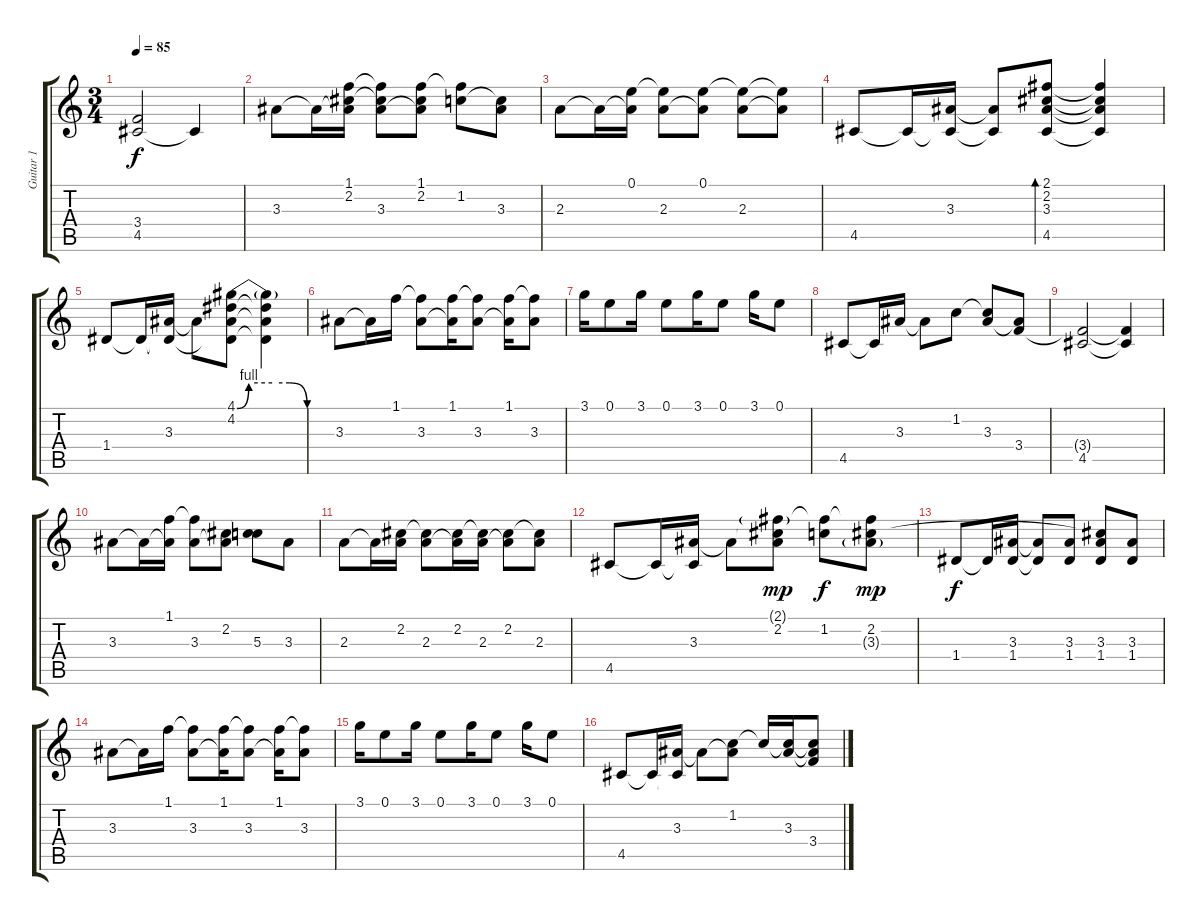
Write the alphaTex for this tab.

\track ("Guitar 1" "Guitar 1") {instrument distortionguitar}
\staff {score tabs}
\tuning (E4 B3 G3 D3 A2 Db2) {hide}
\ts (3 4)
\tempo 85
\clef g2
\ks c
(3.4{t} 4.5).2{dy f} 4.5{t}.4 |
3.3.8{instrument acousticguitarsteel} 3.3{t}.16 (1.1 2.2 3.3{t}).16{instrument acousticguitarsteel} (1.1{t} 2.2{t} 3.3).8 (1.1 2.2 3.3{t}).8 (1.1{t} 1.2).8 (1.2{t} 3.3).8 |
2.3.8{instrument acousticguitarsteel} 2.3{t}.16 (0.1 2.3{t}).16{instrument acousticguitarsteel} (0.1{t} 2.3).8 (0.1 2.3{t}).8 (0.1{t} 2.3).8 (0.1{t} 2.3{t}).8 |
4.5.8{instrument acousticguitarsteel} 4.5{t}.16 (3.3 4.5{t}).16{instrument acousticguitarsteel} (3.3{t} 4.5{t}).8 (2.1 2.2 3.3 4.5).8{bd 120} (2.1{t} 2.2{t} 3.3{t} 4.5{t}).4 |
1.4.8 1.4{t}.16 (3.3 1.4{t}).16 3.3{t}.8 (4.1{be (custom 0 0 10 4 30 4 45 4 60 0)} 4.2 3.3{t} 1.4{t}).8 (4.1{t} 4.2{t} 3.3{t} 1.4{t}).4 |
3.3.8{instrument acousticguitarsteel} 3.3{t}.16 1.1.16{instrument acousticguitarsteel} (1.1{t} 3.3).8 (1.1 3.3{t}).16 (1.1{t} 3.3).8 (1.1 3.3{t}).16 (1.1{t} 3.3).8 |
3.1.16{instrument acousticguitarsteel} 0.1.8 3.1.16 0.1.8 3.1.16 0.1.8 3.1.16 0.1.8 |
4.5.8{instrument acousticguitarsteel} 4.5{t}.16 3.3.16{instrument acousticguitarsteel} 3.3{t}.8 1.2.8 (1.2{t} 3.3).8 (3.3{t} 3.4).8 |
(3.4{t} 4.5).2 (3.4{t} 4.5{t}).4 |
3.3.8{instrument acousticguitarsteel} 3.3{t}.16 (1.1 3.3{t}).16{instrument acousticguitarsteel} (1.1{t} 3.3).8 (2.2 3.3{t}).8 (2.2{t} 5.3).8 3.3.8 |
2.3.8{instrument acousticguitarsteel} 2.3{t}.16 (2.2 2.3{t}).16{instrument acousticguitarsteel} (2.2{t} 2.3).8 (2.2 2.3{t}).16 (2.2{t} 2.3).16 (2.2 2.3{t}).8 (2.2{t} 2.3).8 |
4.5.8{instrument acousticguitarsteel} 4.5{t}.16 (3.3 4.5{t}).16{instrument acousticguitarsteel} 3.3{t}.8 (2.1{g} 2.2 3.3{t}).8{dy mp} (2.1{t} 1.2).8{dy f} (2.1{t} 2.2 3.3{g}).8{dy mp} |
1.4.8{dy f} 1.4{t}.16 (3.3 1.4).16 (3.3{t} 1.4{t}).8 (3.3 1.4).8 (2.2{t} 3.3 1.4).8 (3.3 1.4).8 |
3.3.8{instrument acousticguitarsteel} 3.3{t}.16 1.1.16{instrument acousticguitarsteel} (1.1{t} 3.3).8 (1.1 3.3{t}).16 (1.1{t} 3.3).8 (1.1 3.3{t}).16 (1.1{t} 3.3).8 |
3.1.16{instrument acousticguitarsteel} 0.1.8 3.1.16 0.1.8 3.1.16 0.1.8 3.1.16 0.1.8 |
4.5.8{instrument acousticguitarsteel} 4.5{t}.16 (3.3 4.5{t}).16{instrument acousticguitarsteel} 3.3{t}.8 (1.2 3.3{t}).8 1.2{t}.16 (1.2{t} 3.3).16 (1.2{t} 3.3{t} 3.4).8
